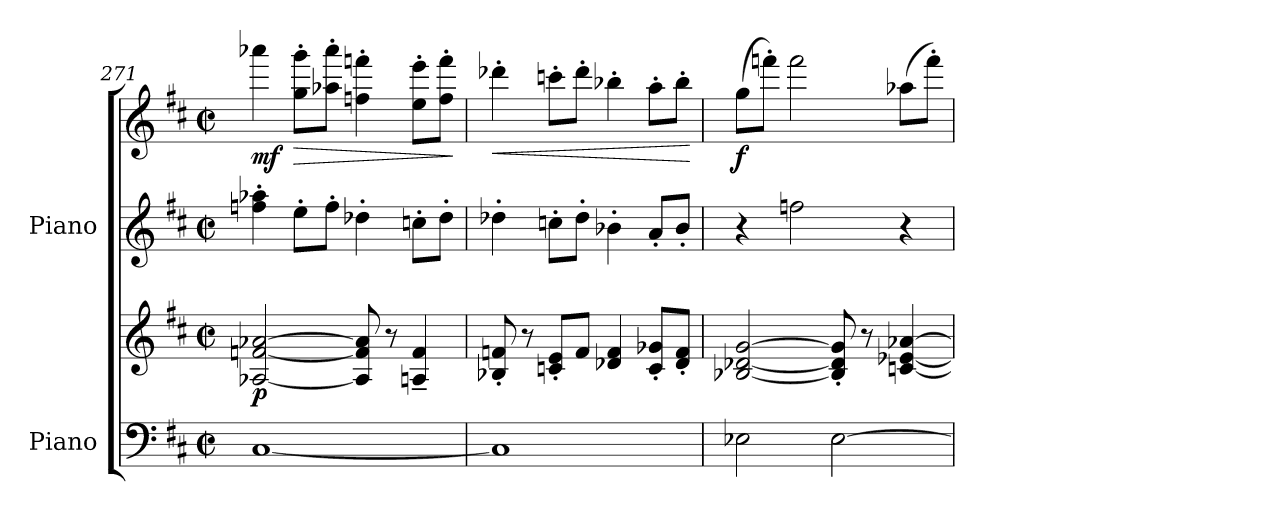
**kern	**kern	**dynam	**kern	**kern	**dynam
*part2	*part2	*part2	*part1	*part1	*part1
*staff4	*staff3	*staff3/4	*staff2	*staff1	*staff1/2
*I"Piano	*	*	*I"Piano	*	*
*I'Pno.	*	*	*I'Pno.	*	*
*clefF4	*clefG2	*	*clefG2	*clefG2	*
*k[f#c#]	*k[f#c#]	*	*k[f#c#]	*k[f#c#]	*
*M2/2	*M2/2	*	*M2/2	*M2/2	*
*met(c|)	*met(c|)	*	*met(c|)	*met(c|)	*
=271	=271	=271	=271	=271	=271
!	!	!LO:DY:b	!	!	!LO:DY:b
[1C#	[2A-X/ [2fn/ [2a-X/	p	4ffn\' 4aa-X\'	4aaa-X\	mf
!	!	!	!	!	!LO:HP:b
.	.	.	8ee'\L	8gg\' 8ggg\'L	>
.	.	.	8ff'\J	8aa-X\' 8aaa-\'J	.
.	8A-/] 8f/] 8a-/]	.	4dd-X'\	4ffn\' 4fffn\'	.
.	8r	.	.	.	.
.	4An/~ 4f/~	.	8ccn'\L	8ee\' 8eee\'L	.
.	.	.	8dd-'\J	8ff\' 8fff\'J	.
.	.	.	.	.	]
!!LO:PB:g=z
=272	=272	=272	=272	=272	=272
!	!	!	!	!	!LO:HP:b
1C#]	8B-X/' 8fn/'	.	4dd-X'\	4ddd-X'\	<
.	8r	.	.	.	.
.	8cn/' 8e/'L	.	8ccn'\L	8cccn'\L	.
.	8f/J	.	8dd-'\J	8ddd-'\J	.
.	4d-X/ 4f/	.	4b-X'\	4bb-X'\	.
.	8c/' 8g-X/'L	.	8a'/L	8aa'\L	.
.	8d-/' 8f/'J	.	8b-'/J	8bb-'\J	.
.	.	.	.	.	[
=273	=273	=273	=273	=273	=273
!	!	!	!	!	!LO:DY:b
2E-X\	[2B-X/ [2d-X/ [2g/	.	4r	(>8gg\L	f
.	.	.	.	8fffn'\J)	.
.	.	.	2ffn\	2fff\	.
[2E-\	8B-/]' 8d-/]' 8g/]'	.	.	.	.
.	8r	.	.	.	.
.	[4cn/ [4e-X/ [4a-X/	.	4r	(>8aa-X\L	.
.	.	.	.	8fff'\J)	.
=	=	=	=	=	=
*-	*-	*-	*-	*-	*-
